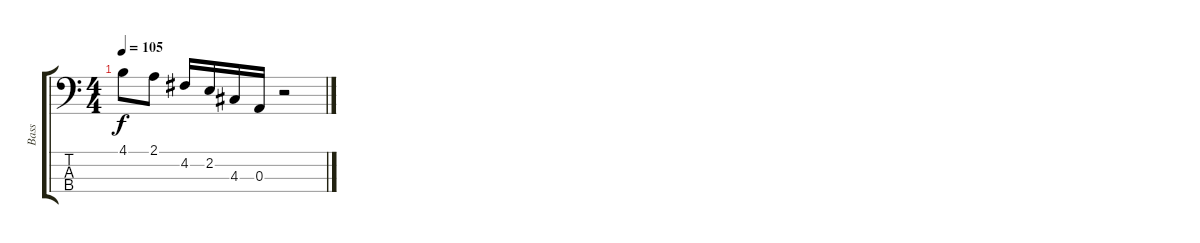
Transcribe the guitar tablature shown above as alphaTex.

\track ("Bass" "Bass") {instrument electricbasspick}
\staff {score tabs}
\tuning (G2 D2 A1 E1) {hide}
\ts (4 4)
\tempo 105
\clef f4
\ks c
4.1.8{dy f} 2.1.8 4.2.16 2.2.16 4.3.16 0.3.16 r.2
